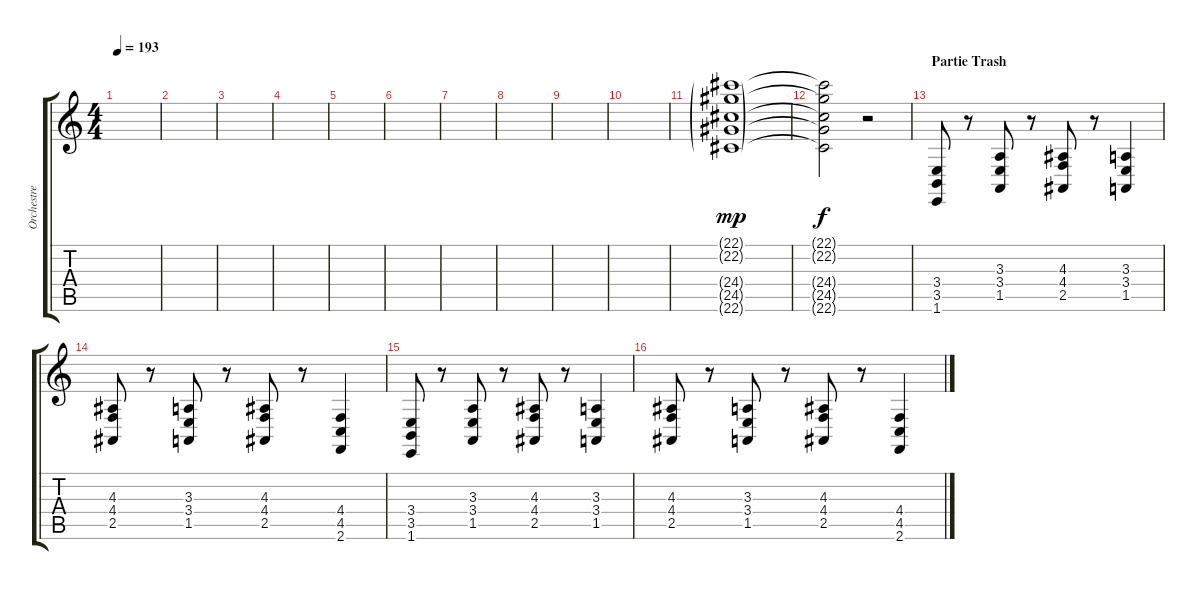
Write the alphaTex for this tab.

\track ("Orchestre" "Orchestre") {instrument cello}
\staff {score tabs}
\tuning (Eb4 Bb3 Gb3 Db3 Ab2 Eb2) {hide}
\ts (4 4)
\tempo 193
\clef g2
\ks c
|
|
|
|
|
|
|
|
|
|
(22.1{g} 22.2{g} 24.4{g} 24.5{g} 22.6{g}).1{dy mp} |
(22.1{t} 22.2{t} 24.4{t} 24.5{t} 22.6{t}).2{dy f} r.2 |
\section ("" "Partie Trash")
(3.4 3.5 1.6).8 r.8 (3.3 3.4 1.5).8 r.8 (4.3 4.4 2.5).8 r.8 (3.3 3.4 1.5).4 |
(4.3 4.4 2.5).8 r.8 (3.3 3.4 1.5).8 r.8 (4.3 4.4 2.5).8 r.8 (4.4 4.5 2.6).4 |
(3.4 3.5 1.6).8 r.8 (3.3 3.4 1.5).8 r.8 (4.3 4.4 2.5).8 r.8 (3.3 3.4 1.5).4 |
(4.3 4.4 2.5).8 r.8 (3.3 3.4 1.5).8 r.8 (4.3 4.4 2.5).8 r.8 (4.4 4.5 2.6).4
